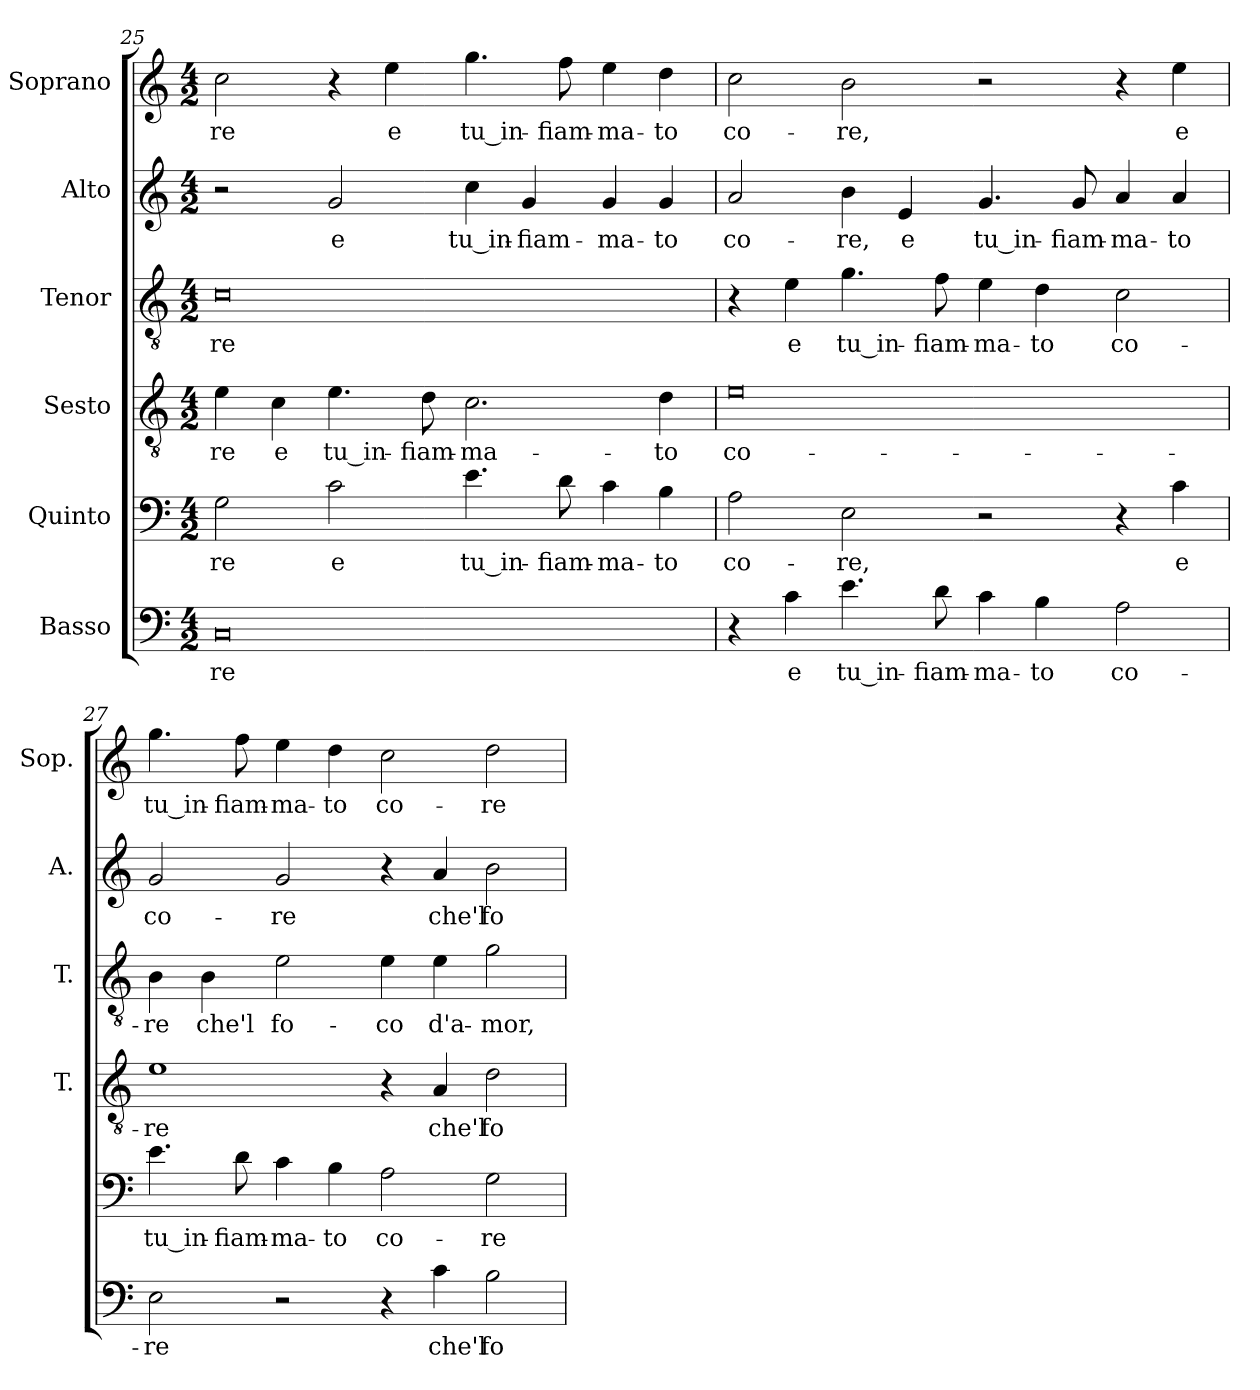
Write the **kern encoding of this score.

**kern	**text	**kern	**text	**kern	**text	**kern	**text	**kern	**text	**kern	**text
*part6	*part6	*part5	*part5	*part4	*part4	*part3	*part3	*part2	*part2	*part1	*part1
*staff6	*staff6	*staff5	*staff5	*staff4	*staff4	*staff3	*staff3	*staff2	*staff2	*staff1	*staff1
*I"Basso	*	*I"Quinto	*	*I"Sesto	*	*I"Tenor	*	*I"Alto	*	*I"Soprano	*
*	*	*	*	*I'T.	*	*I'T.	*	*I'A.	*	*I'Sop.	*
!!LO:LB:g=z
*clefF4	*	*clefF4	*	*clefGv2	*	*clefGv2	*	*clefG2	*	*clefG2	*
*	*	*	*	*ITrd7c12	*	*ITrd7c12	*	*	*	*	*
*k[]	*	*k[]	*	*k[]	*	*k[]	*	*k[]	*	*k[]	*
*C:	*	*C:	*	*C:	*	*C:	*	*C:	*	*C:	*
*M4/2	*	*M4/2	*	*M4/2	*	*M4/2	*	*M4/2	*	*M4/2	*
=25	=25	=25	=25	=25	=25	=25	=25	=25	=25	=25	=25
!	!LO:LY:b:color=#000000	!	!	!	!	!	!	!	!	!	!
!	!	!	!LO:LY:b:color=#000000	!	!	!	!	!	!	!	!
!	!	!	!	!	!LO:LY:b:color=#000000	!	!	!	!	!	!
!	!	!	!	!	!	!	!LO:LY:b:color=#000000	!	!	!	!
!	!	!	!	!	!	!	!	!	!	!	!LO:LY:b:color=#000000
0Ci	-re	2Gi\	-re	4Ei\	-re	0Ci	-re	2r	.	2cci\	-re
!	!	!	!	!	!LO:LY:b:color=#000000	!	!	!	!	!	!
.	.	.	.	4Ci\	e	.	.	.	.	.	.
!	!	!	!LO:LY:b:color=#000000	!	!	!	!	!	!	!	!
!	!	!	!	!	!LO:LY:b:color=#000000	!	!	!	!	!	!
!	!	!	!	!	!	!	!	!	!LO:LY:b:color=#000000	!	!
.	.	2ci\	e	4.Ei\	tu_in-	.	.	2gi/	e	4r	.
!	!	!	!	!	!	!	!	!	!	!	!LO:LY:b:color=#000000
.	.	.	.	.	.	.	.	.	.	4eei\	e
!	!	!	!	!	!LO:LY:b:color=#000000	!	!	!	!	!	!
.	.	.	.	8Di\	-fiam-	.	.	.	.	.	.
!	!	!	!LO:LY:b:color=#000000	!	!	!	!	!	!	!	!
!	!	!	!	!	!LO:LY:b:color=#000000	!	!	!	!	!	!
!	!	!	!	!	!	!	!	!	!LO:LY:b:color=#000000	!	!
!	!	!	!	!	!	!	!	!	!	!	!LO:LY:b:color=#000000
.	.	4.ei\	tu_in-	2.Ci\	-ma-	.	.	4cci\	tu_in-	4.ggi\	tu_in-
!	!	!	!	!	!	!	!	!	!LO:LY:b:color=#000000	!	!
.	.	.	.	.	.	.	.	4gi/	-fiam-	.	.
!	!	!	!LO:LY:b:color=#000000	!	!	!	!	!	!	!	!
!	!	!	!	!	!	!	!	!	!	!	!LO:LY:b:color=#000000
.	.	8di\	-fiam-	.	.	.	.	.	.	8ffi\	-fiam-
!	!	!	!LO:LY:b:color=#000000	!	!	!	!	!	!	!	!
!	!	!	!	!	!	!	!	!	!LO:LY:b:color=#000000	!	!
!	!	!	!	!	!	!	!	!	!	!	!LO:LY:b:color=#000000
.	.	4ci\	-ma-	.	.	.	.	4gi/	-ma-	4eei\	-ma-
!	!	!	!LO:LY:b:color=#000000	!	!	!	!	!	!	!	!
!	!	!	!	!	!LO:LY:b:color=#000000	!	!	!	!	!	!
!	!	!	!	!	!	!	!	!	!LO:LY:b:color=#000000	!	!
!	!	!	!	!	!	!	!	!	!	!	!LO:LY:b:color=#000000
.	.	4Bi\	-to	4Di\	-to	.	.	4gi/	-to	4ddi\	-to
=26	=26	=26	=26	=26	=26	=26	=26	=26	=26	=26	=26
!	!	!	!LO:LY:b:color=#000000	!	!	!	!	!	!	!	!
!	!	!	!	!	!LO:LY:b:color=#000000	!	!	!	!	!	!
!	!	!	!	!	!	!	!	!	!LO:LY:b:color=#000000	!	!
!	!	!	!	!	!	!	!	!	!	!	!LO:LY:b:color=#000000
4r	.	2Ai\	co-	0Ei	co-	4r	.	2ai/	co-	2cci\	co-
!	!LO:LY:b:color=#000000	!	!	!	!	!	!	!	!	!	!
!	!	!	!	!	!	!	!LO:LY:b:color=#000000	!	!	!	!
4ci\	e	.	.	.	.	4Ei\	e	.	.	.	.
!	!LO:LY:b:color=#000000	!	!	!	!	!	!	!	!	!	!
!	!	!	!LO:LY:b:color=#000000	!	!	!	!	!	!	!	!
!	!	!	!	!	!	!	!LO:LY:b:color=#000000	!	!	!	!
!	!	!	!	!	!	!	!	!	!LO:LY:b:color=#000000	!	!
!	!	!	!	!	!	!	!	!	!	!	!LO:LY:b:color=#000000
4.ei\	tu_in-	2Ei\	-re,	.	.	4.Gi\	tu_in-	4bi\	-re,	2bi\	-re,
!	!	!	!	!	!	!	!	!	!LO:LY:b:color=#000000	!	!
.	.	.	.	.	.	.	.	4ei/	e	.	.
!	!LO:LY:b:color=#000000	!	!	!	!	!	!	!	!	!	!
!	!	!	!	!	!	!	!LO:LY:b:color=#000000	!	!	!	!
8di\	-fiam-	.	.	.	.	8Fi\	-fiam-	.	.	.	.
!	!LO:LY:b:color=#000000	!	!	!	!	!	!	!	!	!	!
!	!	!	!	!	!	!	!LO:LY:b:color=#000000	!	!	!	!
!	!	!	!	!	!	!	!	!	!LO:LY:b:color=#000000	!	!
4ci\	-ma-	2r	.	.	.	4Ei\	-ma-	4.gi/	tu_in-	2r	.
!	!LO:LY:b:color=#000000	!	!	!	!	!	!	!	!	!	!
!	!	!	!	!	!	!	!LO:LY:b:color=#000000	!	!	!	!
4Bi\	-to	.	.	.	.	4Di\	-to	.	.	.	.
!	!	!	!	!	!	!	!	!	!LO:LY:b:color=#000000	!	!
.	.	.	.	.	.	.	.	8gi/	-fiam-	.	.
!	!LO:LY:b:color=#000000	!	!	!	!	!	!	!	!	!	!
!	!	!	!	!	!	!	!LO:LY:b:color=#000000	!	!	!	!
!	!	!	!	!	!	!	!	!	!LO:LY:b:color=#000000	!	!
2Ai\	co-	4r	.	.	.	2Ci\	co-	4ai/	-ma-	4r	.
!	!	!	!LO:LY:b:color=#000000	!	!	!	!	!	!	!	!
!	!	!	!	!	!	!	!	!	!LO:LY:b:color=#000000	!	!
!	!	!	!	!	!	!	!	!	!	!	!LO:LY:b:color=#000000
.	.	4ci\	e	.	.	.	.	4ai/	-to	4eei\	e
=27	=27	=27	=27	=27	=27	=27	=27	=27	=27	=27	=27
!	!LO:LY:b:color=#000000	!	!	!	!	!	!	!	!	!	!
!	!	!	!LO:LY:b:color=#000000	!	!	!	!	!	!	!	!
!	!	!	!	!	!LO:LY:b:color=#000000	!	!	!	!	!	!
!	!	!	!	!	!	!	!LO:LY:b:color=#000000	!	!	!	!
!	!	!	!	!	!	!	!	!	!LO:LY:b:color=#000000	!	!
!	!	!	!	!	!	!	!	!	!	!	!LO:LY:b:color=#000000
2Ei\	-re	4.ei\	tu_in-	1Ei	-re	4BBi\	-re	2gi/	co-	4.ggi\	tu_in-
!	!	!	!	!	!	!	!LO:LY:b:color=#000000	!	!	!	!
.	.	.	.	.	.	4BBi\	che'l	.	.	.	.
!	!	!	!LO:LY:b:color=#000000	!	!	!	!	!	!	!	!
!	!	!	!	!	!	!	!	!	!	!	!LO:LY:b:color=#000000
.	.	8di\	-fiam-	.	.	.	.	.	.	8ffi\	-fiam-
!	!	!	!LO:LY:b:color=#000000	!	!	!	!	!	!	!	!
!	!	!	!	!	!	!	!LO:LY:b:color=#000000	!	!	!	!
!	!	!	!	!	!	!	!	!	!LO:LY:b:color=#000000	!	!
!	!	!	!	!	!	!	!	!	!	!	!LO:LY:b:color=#000000
2r	.	4ci\	-ma-	.	.	2Ei\	fo-	2gi/	-re	4eei\	-ma-
!	!	!	!LO:LY:b:color=#000000	!	!	!	!	!	!	!	!
!	!	!	!	!	!	!	!	!	!	!	!LO:LY:b:color=#000000
.	.	4Bi\	-to	.	.	.	.	.	.	4ddi\	-to
!	!	!	!LO:LY:b:color=#000000	!	!	!	!	!	!	!	!
!	!	!	!	!	!	!	!LO:LY:b:color=#000000	!	!	!	!
!	!	!	!	!	!	!	!	!	!	!	!LO:LY:b:color=#000000
4r	.	2Ai\	co-	4r	.	4Ei\	-co	4r	.	2cci\	co-
!	!LO:LY:b:color=#000000	!	!	!	!	!	!	!	!	!	!
!	!	!	!	!	!LO:LY:b:color=#000000	!	!	!	!	!	!
!	!	!	!	!	!	!	!LO:LY:b:color=#000000	!	!	!	!
!	!	!	!	!	!	!	!	!	!LO:LY:b:color=#000000	!	!
4ci\	che'l	.	.	4AAi/	che'l	4Ei\	d'a-	4ai/	che'l	.	.
!	!LO:LY:b:color=#000000	!	!	!	!	!	!	!	!	!	!
!	!	!	!LO:LY:b:color=#000000	!	!	!	!	!	!	!	!
!	!	!	!	!	!LO:LY:b:color=#000000	!	!	!	!	!	!
!	!	!	!	!	!	!	!LO:LY:b:color=#000000	!	!	!	!
!	!	!	!	!	!	!	!	!	!LO:LY:b:color=#000000	!	!
!	!	!	!	!	!	!	!	!	!	!	!LO:LY:b:color=#000000
2Bi\	fo-	2Gi\	-re	2Di\	fo-	2Gi\	-mor,	2bi\	fo-	2ddi\	-re
=	=	=	=	=	=	=	=	=	=	=	=
*-	*-	*-	*-	*-	*-	*-	*-	*-	*-	*-	*-
